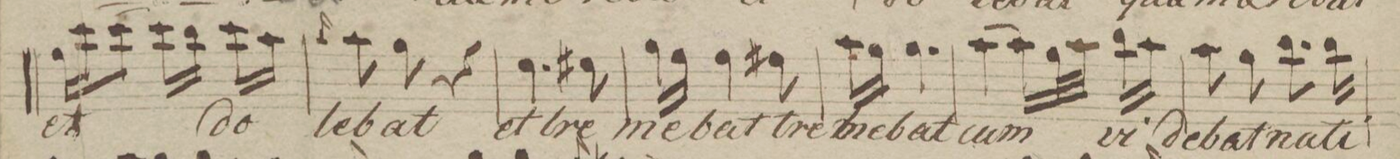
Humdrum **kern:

**kern	**text
*I"Alt.	*
*clefC3	*
*k[b-]	*
*M2/4	*
16g\LL	et
16dd\J	.
[8dd\J	.
16dd\LL]	.
16cc\JJ	.
16dd\LL	do-
16b-\JJ	.
=44	=44
16qqcc/	.
8b-\	-le-
8a\	-bat
4r	.
=45	=45
4.f\	et
8f#X\	tre-
=46	=46
16a\LL	-me-
16g\JJ	.
4g\	-bat
8g#X\	tre-
=47	=47
16b-\LL	-me-
16a\JJ	.
4.a\	-bat
=48	=48
[4b-\	cum
16b-\LL]	.
32a\L	.
32b-\JJJ	.
16cc\LL	vi-
16b-\JJ	.
=49	=49
8b-\	-de-
8a\	-bat
8.cc\	na-
16cc\	-ti
=50	=50
*-	*-
